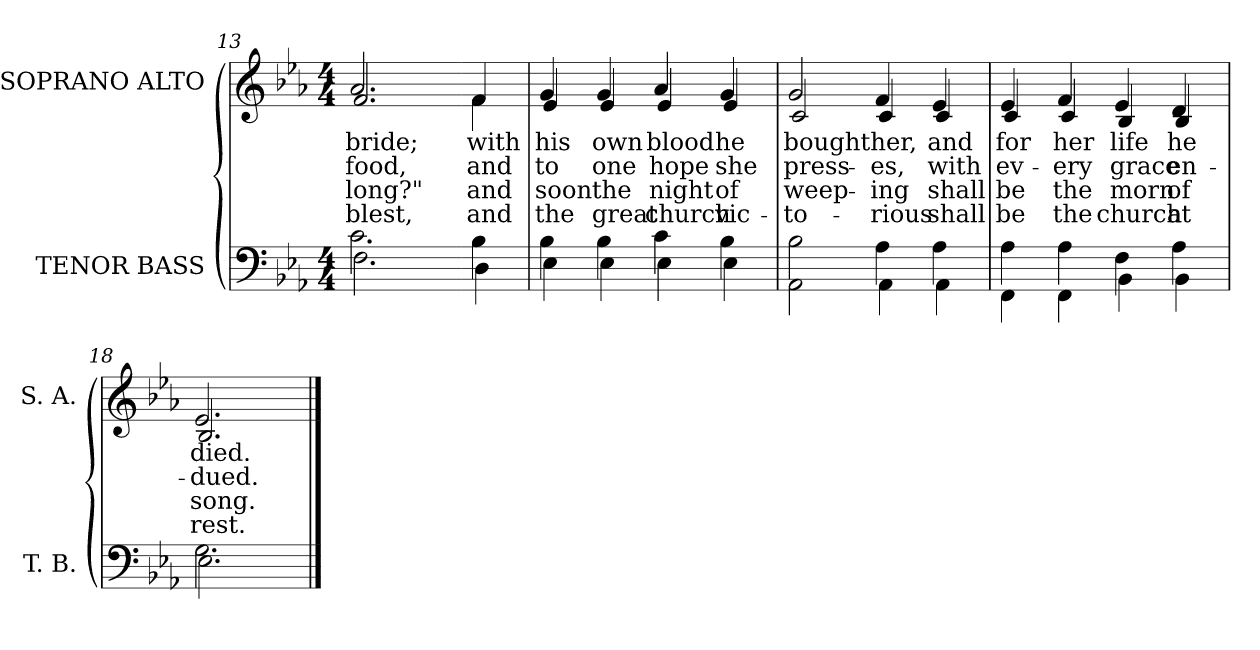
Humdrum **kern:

**kern	**kern	**text	**text	**text	**text
*part2	*part1	*part1	*part1	*part1	*part1
*staff2	*staff1	*staff1	*staff1	*staff1	*staff1
*I"TENOR BASS	*I"SOPRANO ALTO	*	*	*	*
*I'T. B.	*I'S. A.	*	*	*	*
*clefF4	*clefG2	*	*	*	*
*k[b-e-a-]	*k[b-e-a-]	*	*	*	*
*E-:	*E-:	*	*	*	*
*M4/4	*M4/4	*	*	*	*
=13	=13	=13	=13	=13	=13
*^	*	*	*	*	*
!	!	!	!LO:LY:b:color=#000000	!LO:LY:b:color=#000000	!LO:LY:b:color=#000000	!LO:LY:b:color=#000000
*	*	*^	*	*	*	*
2.ci\	2.Fi\	2.a-i/	2.fi/	bride;	food,	long?"	blest,
!!LO:LB:g=z	!!
=14-	=14-	=14-	=14-	=14-	=14-	=14-	=14-
!	!	!	!	!LO:LY:b:color=#000000	!LO:LY:b:color=#000000	!LO:LY:b:color=#000000	!LO:LY:b:color=#000000
4B-i\	4Di\	4fi/	4fi\	with	and	and	and
=15	=15	=15	=15	=15	=15	=15	=15
!	!	!	!	!LO:LY:b:color=#000000	!LO:LY:b:color=#000000	!LO:LY:b:color=#000000	!LO:LY:b:color=#000000
4B-i\	4E-i\	4gi/	4e-i/	his	to	soon	the
!	!	!	!	!LO:LY:b:color=#000000	!LO:LY:b:color=#000000	!LO:LY:b:color=#000000	!LO:LY:b:color=#000000
4B-i\	4E-i\	4gi/	4e-i/	own	one	the	great
!	!	!	!	!LO:LY:b:color=#000000	!LO:LY:b:color=#000000	!LO:LY:b:color=#000000	!LO:LY:b:color=#000000
4ci\	4E-i\	4a-i/	4e-i/	blood	hope	night	church
!	!	!	!	!LO:LY:b:color=#000000	!LO:LY:b:color=#000000	!LO:LY:b:color=#000000	!LO:LY:b:color=#000000
4B-i\	4E-i\	4gi/	4e-i/	he	she	of	vic-
=16	=16	=16	=16	=16	=16	=16	=16
!	!	!	!	!LO:LY:b:color=#000000	!LO:LY:b:color=#000000	!LO:LY:b:color=#000000	!LO:LY:b:color=#000000
2B-i\	2AA-i\	2gi/	2ci/	bought	press-	weep-	-to-
!	!	!	!	!LO:LY:b:color=#000000	!LO:LY:b:color=#000000	!LO:LY:b:color=#000000	!LO:LY:b:color=#000000
4A-i\	4AA-i\	4fi/	4ci/	her,	-es,	-ing	-rious
!	!	!	!	!LO:LY:b:color=#000000	!LO:LY:b:color=#000000	!LO:LY:b:color=#000000	!LO:LY:b:color=#000000
4A-i\	4AA-i\	4e-i/	4ci/	and	with	shall	shall
=17	=17	=17	=17	=17	=17	=17	=17
!	!	!	!	!LO:LY:b:color=#000000	!LO:LY:b:color=#000000	!LO:LY:b:color=#000000	!LO:LY:b:color=#000000
4A-i\	4FFi\	4e-i/	4ci/	for	ev-	be	be
!	!	!	!	!LO:LY:b:color=#000000	!LO:LY:b:color=#000000	!LO:LY:b:color=#000000	!LO:LY:b:color=#000000
4A-i\	4FFi\	4fi/	4ci/	her	-ery	the	the
!	!	!	!	!LO:LY:b:color=#000000	!LO:LY:b:color=#000000	!LO:LY:b:color=#000000	!LO:LY:b:color=#000000
4Fi\	4BB-i\	4e-i/	4B-i/	life	grace	morn	church
!	!	!	!	!LO:LY:b:color=#000000	!LO:LY:b:color=#000000	!LO:LY:b:color=#000000	!LO:LY:b:color=#000000
4A-i\	4BB-i\	4di/	4B-i/	he	en-	of	at
=18	=18	=18	=18	=18	=18	=18	=18
!	!	!	!	!LO:LY:b:color=#000000	!LO:LY:b:color=#000000	!LO:LY:b:color=#000000	!LO:LY:b:color=#000000
2.Gi\	2.E-i\	2.e-i/	2.B-i/	died.	-dued.	song.	rest.
*v	*v	*	*	*	*	*	*
*	*v	*v	*	*	*	*
==	==	==	==	==	==
*-	*-	*-	*-	*-	*-
